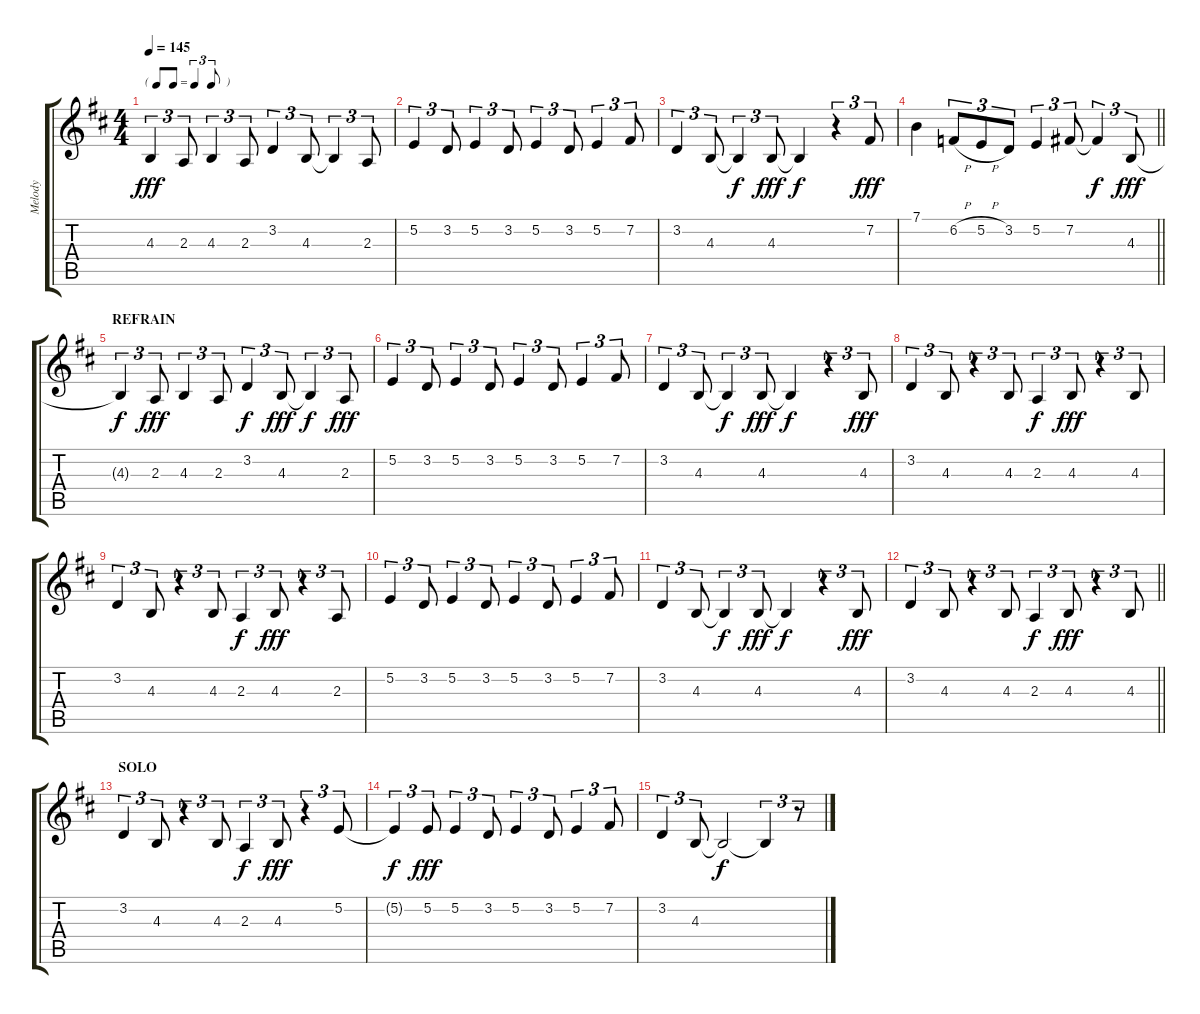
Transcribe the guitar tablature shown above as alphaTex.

\track ("Melody" "Melody") {instrument oboe}
\staff {score tabs}
\tuning (E4 B3 G3 D3 A2 E2) {hide}
\ts (4 4)
\tf triplet8th
\tempo 145
\clef g2
\ks d
4.3.4{tu (3 2) dy fff} 2.3.8{tu (3 2)} 4.3.4{tu (3 2)} 2.3.8{tu (3 2)} 3.2.4{tu (3 2)} 4.3.8{tu (3 2)} 4.3{t}.4{tu (3 2)} 2.3.8{tu (3 2)} |
5.2.4{tu (3 2)} 3.2.8{tu (3 2)} 5.2.4{tu (3 2)} 3.2.8{tu (3 2)} 5.2.4{tu (3 2)} 3.2.8{tu (3 2)} 5.2.4{tu (3 2)} 7.2.8{tu (3 2)} |
3.2.4{tu (3 2)} 4.3.8{tu (3 2)} 4.3{t}.4{tu (3 2) dy f} 4.3.8{tu (3 2) dy fff} 4.3{t}.4{dy f} r.4{tu (3 2)} 7.2.8{tu (3 2) dy fff} |
\barLineRight lightlight
7.1.4 6.2{h}.8{tu (3 2)} 5.2{h}.8{tu (3 2)} 3.2.8{tu (3 2)} 5.2.4{tu (3 2)} 7.2.8{tu (3 2)} 7.2{t}.4{tu (3 2) dy f} 4.3.8{tu (3 2) dy fff} |
\section ("" "REFRAIN")
4.3{t}.4{tu (3 2) dy f} 2.3.8{tu (3 2) dy fff} 4.3.4{tu (3 2)} 2.3.8{tu (3 2)} 3.2.4{tu (3 2) dy f} 4.3.8{tu (3 2) dy fff} 4.3{t}.4{tu (3 2) dy f} 2.3.8{tu (3 2) dy fff} |
5.2.4{tu (3 2)} 3.2.8{tu (3 2)} 5.2.4{tu (3 2)} 3.2.8{tu (3 2)} 5.2.4{tu (3 2)} 3.2.8{tu (3 2)} 5.2.4{tu (3 2)} 7.2.8{tu (3 2)} |
3.2.4{tu (3 2)} 4.3.8{tu (3 2)} 4.3{t}.4{tu (3 2) dy f} 4.3.8{tu (3 2) dy fff} 4.3{t}.4{dy f} r.4{tu (3 2)} 4.3.8{tu (3 2) dy fff} |
3.2.4{tu (3 2)} 4.3.8{tu (3 2)} r.4{tu (3 2)} 4.3.8{tu (3 2)} 2.3.4{tu (3 2) dy f} 4.3.8{tu (3 2) dy fff} r.4{tu (3 2)} 4.3.8{tu (3 2)} |
3.2.4{tu (3 2)} 4.3.8{tu (3 2)} r.4{tu (3 2)} 4.3.8{tu (3 2)} 2.3.4{tu (3 2) dy f} 4.3.8{tu (3 2) dy fff} r.4{tu (3 2)} 2.3.8{tu (3 2)} |
5.2.4{tu (3 2)} 3.2.8{tu (3 2)} 5.2.4{tu (3 2)} 3.2.8{tu (3 2)} 5.2.4{tu (3 2)} 3.2.8{tu (3 2)} 5.2.4{tu (3 2)} 7.2.8{tu (3 2)} |
3.2.4{tu (3 2)} 4.3.8{tu (3 2)} 4.3{t}.4{tu (3 2) dy f} 4.3.8{tu (3 2) dy fff} 4.3{t}.4{dy f} r.4{tu (3 2)} 4.3.8{tu (3 2) dy fff} |
\barLineRight lightlight
3.2.4{tu (3 2)} 4.3.8{tu (3 2)} r.4{tu (3 2)} 4.3.8{tu (3 2)} 2.3.4{tu (3 2) dy f} 4.3.8{tu (3 2) dy fff} r.4{tu (3 2)} 4.3.8{tu (3 2)} |
\section ("" "SOLO")
3.2.4{tu (3 2)} 4.3.8{tu (3 2)} r.4{tu (3 2)} 4.3.8{tu (3 2)} 2.3.4{tu (3 2) dy f} 4.3.8{tu (3 2) dy fff} r.4{tu (3 2)} 5.2.8{tu (3 2)} |
5.2{t}.4{tu (3 2) dy f} 5.2.8{tu (3 2) dy fff} 5.2.4{tu (3 2)} 3.2.8{tu (3 2)} 5.2.4{tu (3 2)} 3.2.8{tu (3 2)} 5.2.4{tu (3 2)} 7.2.8{tu (3 2)} |
3.2.4{tu (3 2)} 4.3.8{tu (3 2)} 4.3{t}.2{dy f} 4.3{t}.4{tu (3 2)} r.8{tu (3 2)}
